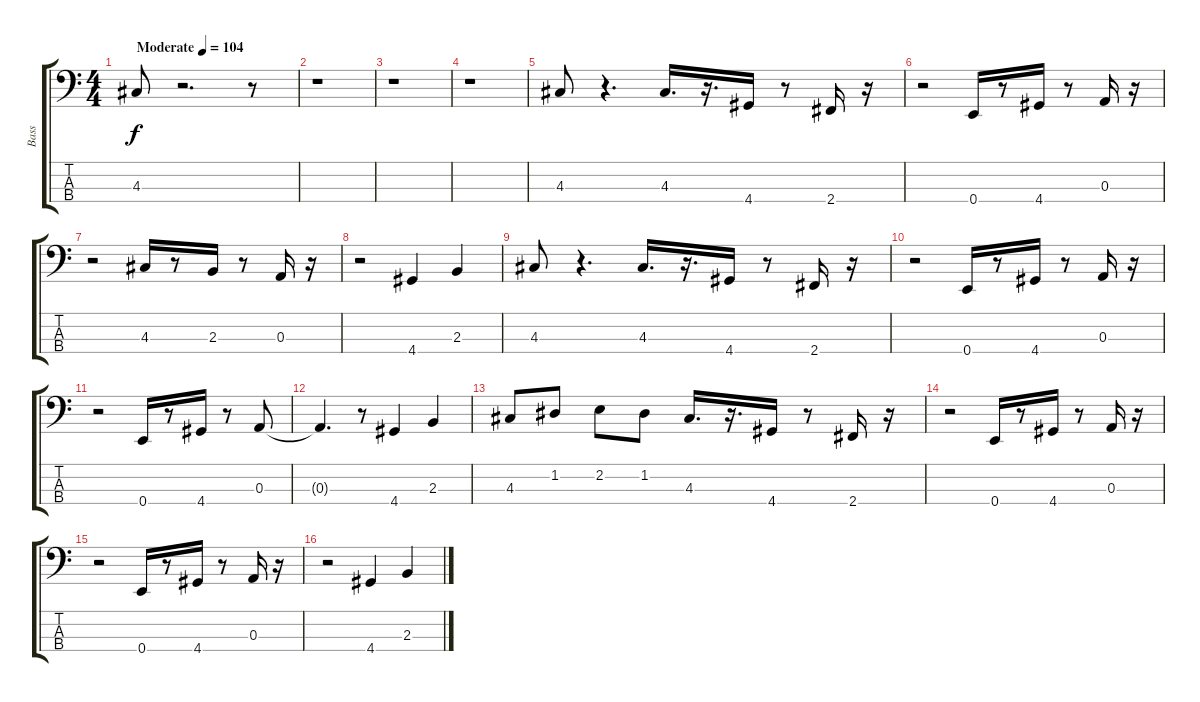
\track ("Bass" "Bass") {instrument acousticbass}
\staff {score tabs}
\tuning (G2 D2 A1 E1) {hide}
\ts (4 4)
\tempo (104 "Moderate")
\clef f4
\ks c
4.3.8{dy f instrument acousticbass} r.2{d} r.8 |
r.1 |
r.1 |
r.1 |
4.3.8 r.4{d} 4.3.16{d} r.16{d} 4.4.16 r.8 2.4.16 r.16 |
r.2 0.4.16 r.8 4.4.16 r.8 0.3.16 r.16 |
r.2 4.3.16 r.8 2.3.16 r.8 0.3.16 r.16 |
r.2 4.4.4 2.3.4 |
4.3.8 r.4{d} 4.3.16{d} r.16{d} 4.4.16 r.8 2.4.16 r.16 |
r.2 0.4.16 r.8 4.4.16 r.8 0.3.16 r.16 |
r.2 0.4.16 r.8 4.4.16 r.8 0.3.8 |
0.3{t}.4{d} r.8 4.4.4 2.3.4 |
4.3.8 1.2.8 2.2.8 1.2.8 4.3.16{d} r.16{d} 4.4.16 r.8 2.4.16 r.16 |
r.2 0.4.16 r.8 4.4.16 r.8 0.3.16 r.16 |
r.2 0.4.16 r.8 4.4.16 r.8 0.3.16 r.16 |
r.2 4.4.4 2.3.4
